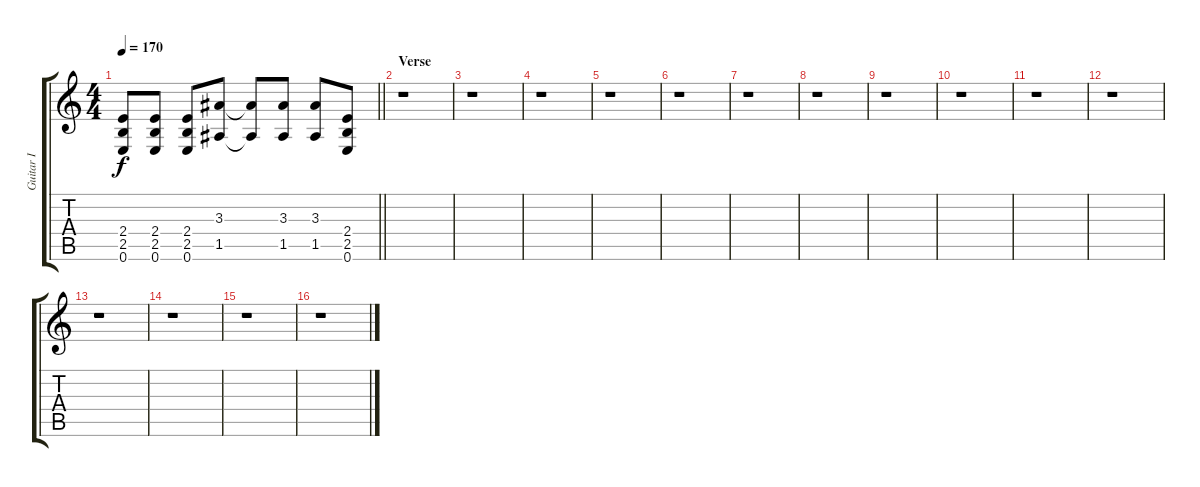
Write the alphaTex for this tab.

\track ("Guitar I" "Guitar I") {instrument distortionguitar}
\staff {score tabs}
\tuning (E4 B3 G3 D3 A2 E2) {hide}
\ts (4 4)
\tempo 170
\clef g2
\barLineRight lightlight
\ks c
(2.4 2.5 0.6).8{dy f} (2.4 2.5 0.6).8 (2.4 2.5 0.6).8 (3.3 1.5).8 (3.3{t} 1.5{t}).8 (3.3 1.5).8 (3.3 1.5).8 (2.4 2.5 0.6).8 |
\section ("" "Verse")
r.1 |
r.1 |
r.1 |
r.1 |
r.1 |
r.1 |
r.1 |
r.1 |
r.1 |
r.1 |
r.1 |
r.1 |
r.1 |
r.1 |
r.1
